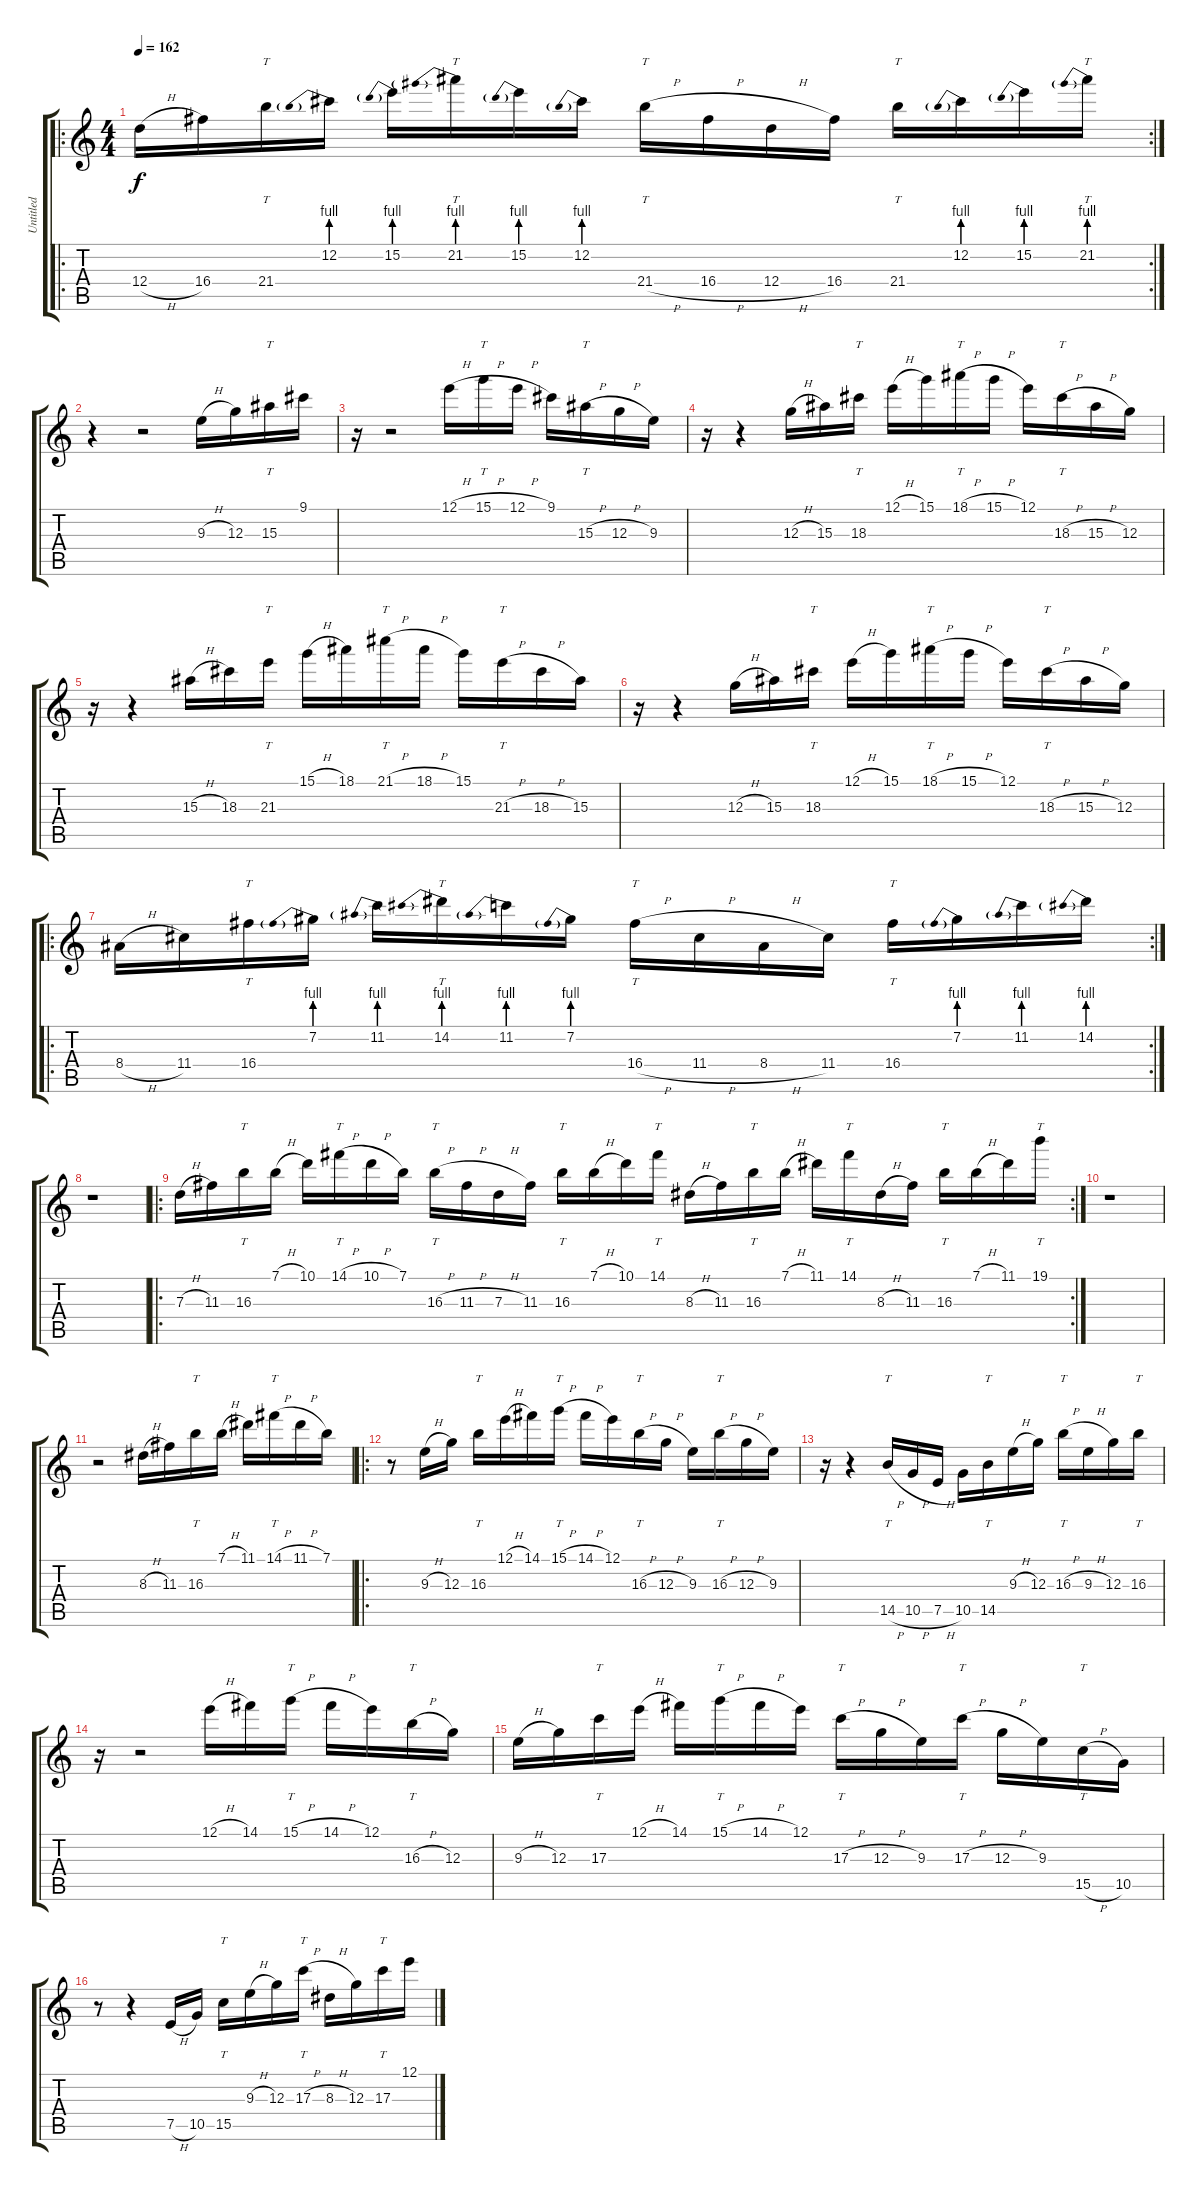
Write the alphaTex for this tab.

\track ("Untitled" "Untitled") {instrument acousticguitarnylon}
\staff {score tabs}
\tuning (E4 B3 G3 D3 A2 E2) {hide}
\ro
\rc 2
\ts (4 4)
\tempo 162
\clef g2
\ks c
12.4{h}.16{dy f} 16.4.16 21.4.16{tt} 12.2{be (prebend 0 4 60 4)}.16 15.2{be (prebend 0 4 60 4)}.16 21.2{be (prebend 0 4 60 4)}.16{tt} 15.2{be (prebend 0 4 60 4)}.16 12.2{be (prebend 0 4 60 4)}.16 21.4{h}.16{tt} 16.4{h}.16 12.4{h}.16 16.4.16 21.4.16{tt} 12.2{be (prebend 0 4 60 4)}.16 15.2{be (prebend 0 4 60 4)}.16 21.2{be (prebend 0 4 60 4)}.16{tt} |
r.4 r.2 9.3{h}.16 12.3.16 15.3.16{tt} 9.1.16 |
r.16 r.2 12.1{h}.16 15.1{h}.16{tt} 12.1{h}.16 9.1.16 15.3{h}.16{tt} 12.3{h}.16 9.3.16 |
r.16 r.4 12.3{h}.16 15.3.16 18.3.16{tt} 12.1{h}.16 15.1.16 18.1{h}.16{tt} 15.1{h}.16 12.1.16 18.3{h}.16{tt} 15.3{h}.16 12.3.16 |
r.16 r.4 15.3{h}.16 18.3.16 21.3.16{tt} 15.1{h}.16 18.1.16 21.1{h}.16{tt} 18.1{h}.16 15.1.16 21.3{h}.16{tt} 18.3{h}.16 15.3.16 |
r.16 r.4 12.3{h}.16 15.3.16 18.3.16{tt} 12.1{h}.16 15.1.16 18.1{h}.16{tt} 15.1{h}.16 12.1.16 18.3{h}.16{tt} 15.3{h}.16 12.3.16 |
\ro
\rc 2
8.4{h}.16 11.4.16 16.4.16{tt} 7.2{be (prebend 0 4 60 4)}.16 11.2{be (prebend 0 4 60 4)}.16 14.2{be (prebend 0 4 60 4)}.16{tt} 11.2{be (prebend 0 4 60 4)}.16 7.2{be (prebend 0 4 60 4)}.16 16.4{h}.16{tt} 11.4{h}.16 8.4{h}.16 11.4.16 16.4.16{tt} 7.2{be (prebend 0 4 60 4)}.16 11.2{be (prebend 0 4 60 4)}.16 14.2{be (prebend 0 4 60 4)}.16 |
r.1 |
\ro
\rc 2
7.3{h}.16 11.3.16 16.3.16{tt} 7.1{h}.16 10.1.16 14.1{h}.16{tt} 10.1{h}.16 7.1.16 16.3{h}.16{tt} 11.3{h}.16 7.3{h}.16 11.3.16 16.3.16{tt} 7.1{h}.16 10.1.16 14.1.16{tt} 8.3{h}.16 11.3.16 16.3.16{tt} 7.1{h}.16 11.1.16 14.1.16{tt} 8.3{h}.16 11.3.16 16.3.16{tt} 7.1{h}.16 11.1.16 19.1.16{tt} |
r.1 |
r.2 8.3{h}.16 11.3.16 16.3.16{tt} 7.1{h}.16 11.1.16 14.1{h}.16{tt} 11.1{h}.16 7.1.16 |
\ro
r.8 9.3{h}.16 12.3.16 16.3.16{tt} 12.1{h}.16 14.1.16 15.1{h}.16{tt} 14.1{h}.16 12.1.16 16.3{h}.16{tt} 12.3{h}.16 9.3.16 16.3{h}.16{tt} 12.3{h}.16 9.3.16 |
r.16 r.4 14.5{h}.16{tt} 10.5{h}.16 7.5{h}.16 10.5.16 14.5.16{tt} 9.3{h}.16 12.3.16 16.3{h}.16{tt} 9.3{h}.16 12.3.16 16.3.16{tt} |
r.16 r.2 12.1{h}.16 14.1.16 15.1{h}.16{tt} 14.1{h}.16 12.1.16 16.3{h}.16{tt} 12.3.16 |
9.3{h}.16 12.3.16 17.3.16{tt} 12.1{h}.16 14.1.16 15.1{h}.16{tt} 14.1{h}.16 12.1.16 17.3{h}.16{tt} 12.3{h}.16 9.3.16 17.3{h}.16{tt} 12.3{h}.16 9.3.16 15.5{h}.16{tt} 10.5.16 |
r.8 r.4 7.5{h}.16 10.5.16 15.5.16{tt} 9.3{h}.16 12.3.16 17.3{h}.16{tt} 8.3{h}.16 12.3.16 17.3.16{tt} 12.1.16
